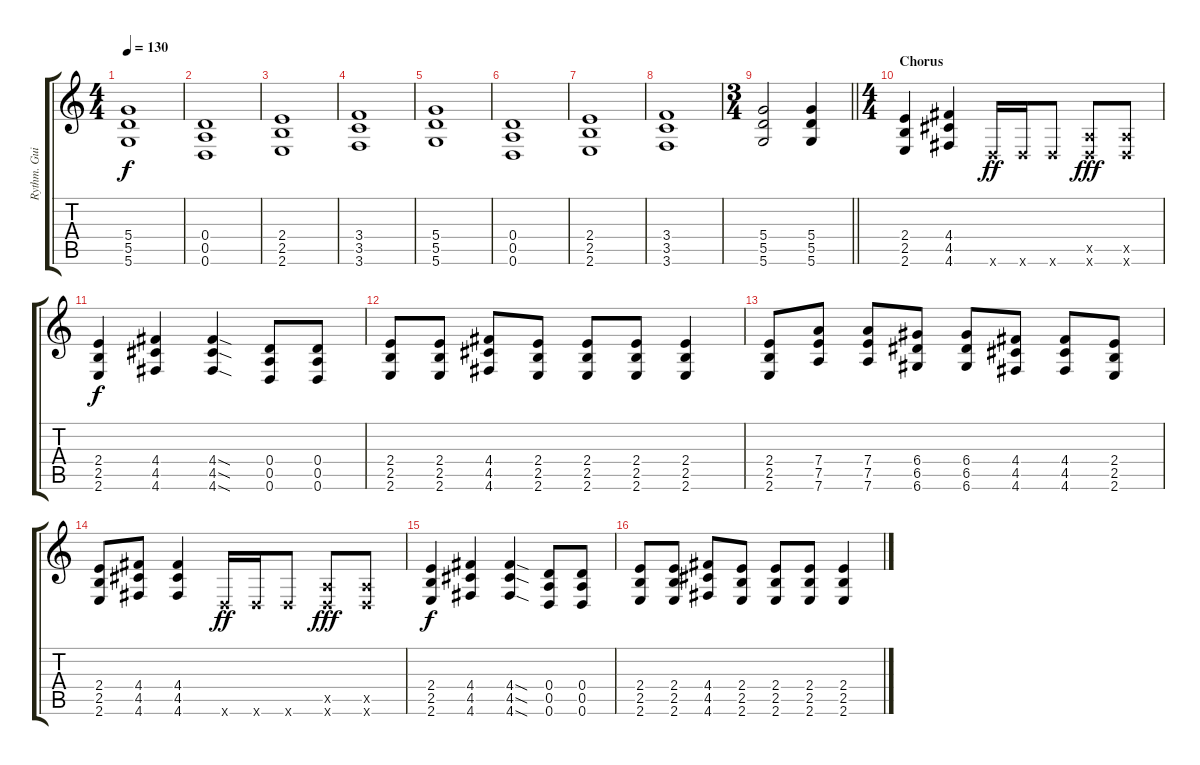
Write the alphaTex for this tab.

\track ("Rythm. Guitar " "Rythm. Gui") {instrument distortionguitar}
\staff {score tabs}
\tuning (E4 B3 G3 D3 A2 D2) {hide}
\ts (4 4)
\tempo 130
\clef g2
\ks c
(5.4 5.5 5.6).1{dy f} |
(0.4 0.5 0.6).1 |
(2.4 2.5 2.6).1 |
(3.4 3.5 3.6).1 |
(5.4 5.5 5.6).1 |
(0.4 0.5 0.6).1 |
(2.4 2.5 2.6).1 |
(3.4 3.5 3.6).1 |
\ts (3 4)
\barLineRight lightlight
(5.4 5.5 5.6).2 (5.4 5.5 5.6).4 |
\ts (4 4)
\section ("" "Chorus")
(2.4 2.5 2.6).4 (4.4 4.5 4.6).4 0.6{x}.16{dy ff} 0.6{x}.16 0.6{x}.8 (0.5{x} 0.6{x}).8{dy fff} (0.5{x} 0.6{x}).8 |
(2.4 2.5 2.6).4{dy f} (4.4 4.5 4.6).4 (4.4{sod} 4.5{sod} 4.6{sod}).4 (0.4 0.5 0.6).8 (0.4 0.5 0.6).8 |
(2.4 2.5 2.6).8 (2.4 2.5 2.6).8 (4.4 4.5 4.6).8 (2.4 2.5 2.6).8 (2.4 2.5 2.6).8 (2.4 2.5 2.6).8 (2.4 2.5 2.6).4 |
(2.4 2.5 2.6).8 (7.4 7.5 7.6).8 (7.4 7.5 7.6).8 (6.4 6.5 6.6).8 (6.4 6.5 6.6).8 (4.4 4.5 4.6).8 (4.4 4.5 4.6).8 (2.4 2.5 2.6).8 |
(2.4 2.5 2.6).8 (4.4 4.5 4.6).8 (4.4 4.5 4.6).4 0.6{x}.16{dy ff} 0.6{x}.16 0.6{x}.8 (0.5{x} 0.6{x}).8{dy fff} (0.5{x} 0.6{x}).8 |
(2.4 2.5 2.6).4{dy f} (4.4 4.5 4.6).4 (4.4{sod} 4.5{sod} 4.6{sod}).4 (0.4 0.5 0.6).8 (0.4 0.5 0.6).8 |
(2.4 2.5 2.6).8 (2.4 2.5 2.6).8 (4.4 4.5 4.6).8 (2.4 2.5 2.6).8 (2.4 2.5 2.6).8 (2.4 2.5 2.6).8 (2.4 2.5 2.6).4
